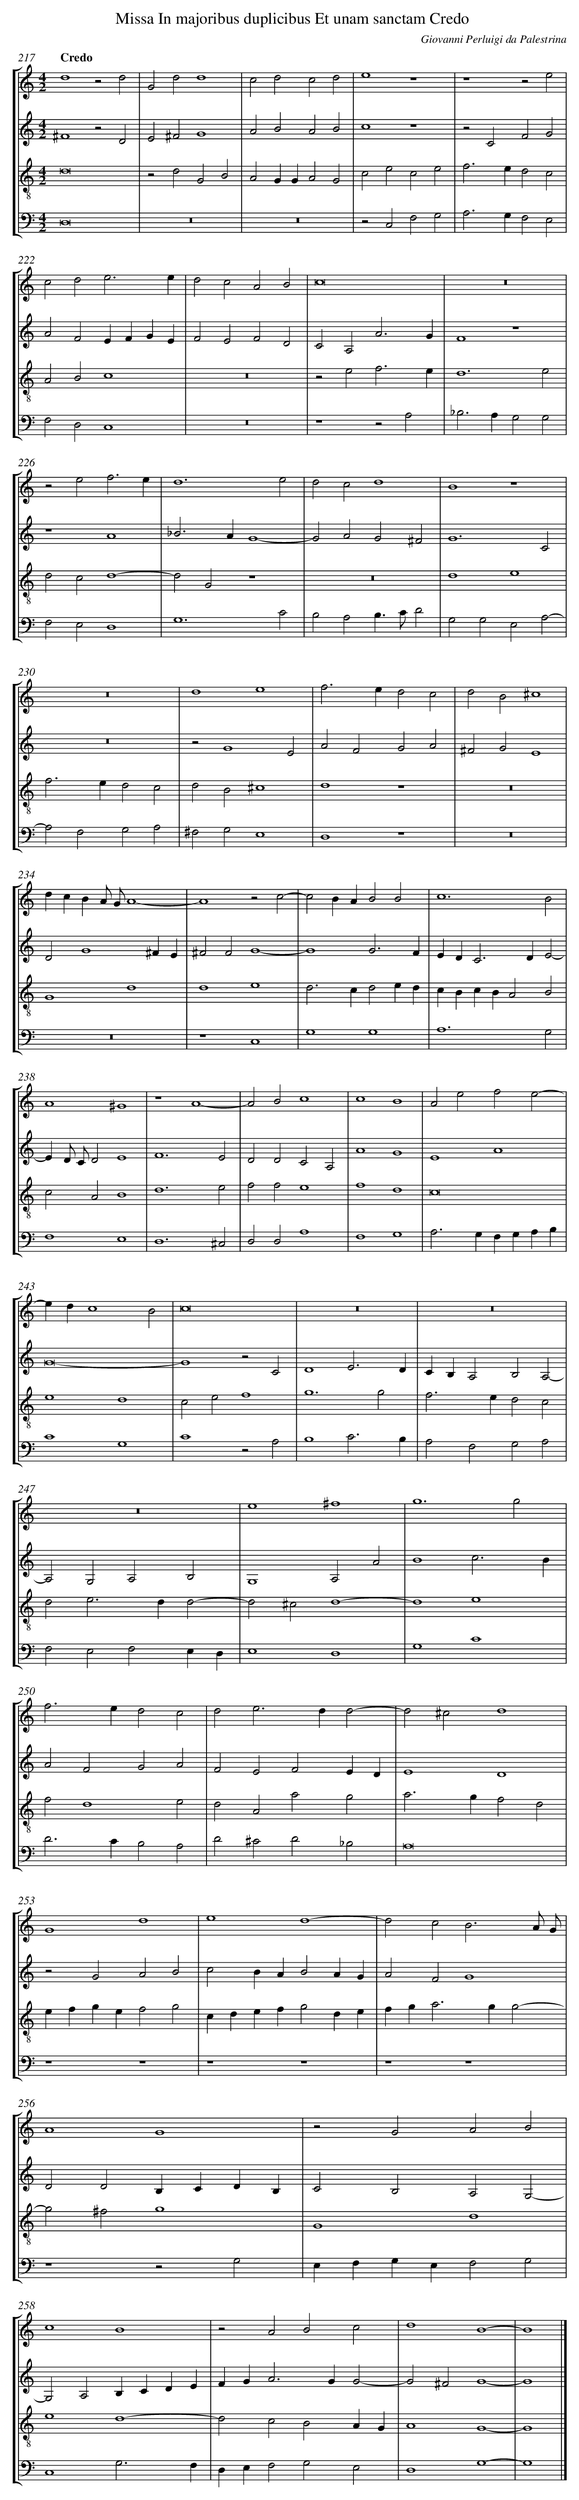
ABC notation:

X:1
T: Missa In majoribus duplicibus Et unam sanctam Credo
C: Giovanni Perluigi da Palestrina
L: 1/4
M: 4/2
Q: "Credo"
%%staves [1 2 3 4]
V: 1 clef=treble
V: 2 clef=treble
V: 3 clef=treble-8
V: 4 clef=bass
K: C
[V:1] d4z2d2 |
[V:2] ^F4z2D2 |
[V:3] d8 |
[V:4] D,8 |
[V:1] G2d2d4 |
[V:2] E2^F2G4 |
[V:3] z2d2G2B2 |
[V:4] z8 |
[V:1] c2d2c2d2 |
[V:2] A2B2A2B2 |
[V:3] A2GGA2G2 |
[V:4] z8 |
[V:1] e4z4 |
[V:2] c4z4 |
[V:3] c2e2c2e2 |
[V:4] z2C,2F,2G,2 |
[V:1] z4z2e2 |
[V:2] z2C2F2G2 |
[V:3] f2>e2d2c2 |
[V:4] A,2>G,2F,2E,2 |
[V:1] c2d2e3e |
[V:2] A2F2EFGE |
[V:3] A2B2c4 |
[V:4] F,2D,2C,4 |
[V:1] d2c2A2B2 |
[V:2] F2E2F2D2 |
[V:3] z8 |
[V:4] z8 |
[V:1] c8 |
[V:2] C2A,2A3G |
[V:3] z2e2f3e |
[V:4] z4z2A,2 |
[V:1] z8 |
[V:2] F4z4 |
[V:3] d6e2 |
[V:4] _B,2>A,2G,2G,2 |
[V:1] z2e2f3e |
[V:2] z4A4 |
[V:3] d2c2d4- |
[V:4] F,2E,2D,4 |
[V:1] d6e2 |
[V:2] _B2>A2G4- |
[V:3] d2G2z4 |
[V:4] G,6C2 |
[V:1] d2c2d4 |
[V:2] G2A2G2^F2 |
[V:3] z8 |
[V:4] B,2A,2B,>CD2 |
[V:1] B4z4 |
[V:2] G6C2 |
[V:3] d4e4 |
[V:4] G,2G,2E,2A,2- |
[V:1] z8 |
[V:2] z8 |
[V:3] f2>e2d2c2 |
[V:4] A,2F,2G,2A,2 |
[V:1] d4e4 |
[V:2] z2G4E2 |
[V:3] d2B2^c4 |
[V:4] ^F,2G,2E,4 |
[V:1] f2>e2d2c2 |
[V:2] A2F2G2A2 |
[V:3] d4z4 |
[V:4] D,4z4 |
[V:1] d2B2^c4 |
[V:2] ^F2G2E4 |
[V:3] z8 |
[V:4] z8 |
[V:1] dcBA/ G/A4- |
[V:2] D2G4^FE |
[V:3] G4d4 |
[V:4] z8 |
[V:1] A4z2c2- |
[V:2] ^F2F2G4- |
[V:3] d4e4 |
[V:4] z4C,4 |
[V:1] c2BAB2B2 |
[V:2] G4G3F |
[V:3] d2>c2d2ed |
[V:4] G,4G,4 |
[V:1] c6B2 |
[V:2] ED2<C2DE2- |
[V:3] cBcBA2B2 |
[V:4] A,6G,2 |
[V:1] A4^G4 |
[V:2] ED/ C/D2E4 |
[V:3] c2A2B4 |
[V:4] F,4E,4 |
[V:1] z4A4- |
[V:2] F6E2 |
[V:3] d6e2 |
[V:4] D,6^C,2 |
[V:1] A2B2c4 |
[V:2] D2D2C2A,2 |
[V:3] f2f2e4 |
[V:4] D,2D,2A,4 |
[V:1] c4B4 |
[V:2] A4G4 |
[V:3] f4d4 |
[V:4] F,4G,4 |
[V:1] A2e2f2e2- |
[V:2] E4A4 |
[V:3] c8 |
[V:4] A,2>G,2F,G,A,B, |
[V:1] edc4B2 |
[V:2] G8- |
[V:3] e4d4 |
[V:4] C4G,4 |
[V:1] c8 |
[V:2] G4z2C2 |
[V:3] c2e2f4 |
[V:4] C4z2A,2 |
[V:1] z8 |
[V:2] D4E3D |
[V:3] g6g2 |
[V:4] B,4C3B, |
[V:1] z8 |
[V:2] CB,A,2B,2A,2- |
[V:3] f2>e2d2c2 |
[V:4] A,2F,2G,2A,2 |
[V:1] z8 |
[V:2] A,2G,2A,2B,2 |
[V:3] d2e2>d2d2- |
[V:4] F,2E,2F,2E,D, |
[V:1] e4^f4 |
[V:2] G,4A,2A2 |
[V:3] d2^c2d4- |
[V:4] E,4D,4 |
[V:1] g6g2 |
[V:2] B4c3B |
[V:3] d4e4 |
[V:4] G,4C4 |
[V:1] f2>e2d2c2 |
[V:2] A2F2G2A2 |
[V:3] f2d4e2 |
[V:4] D2>C2B,2A,2 |
[V:1] d2e2>d2d2- |
[V:2] F2E2F2ED |
[V:3] d2A2a2g2 |
[V:4] D2^C2D2_B,2 |
[V:1] d2^c2d4 |
[V:2] E4D4 |
[V:3] a2>g2f2d2 |
[V:4] A,8 |
[V:1] G4d4 |
[V:2] z2G2A2B2 |
[V:3] efgef2g2 |
[V:4] z4z4 |
[V:1] e4d4- |
[V:2] c2BAB2AG |
[V:3] cdefg2de |
[V:4] z4z4 |
[V:1] d2c2B3A/ G/ |
[V:2] A2F2G4 |
[V:3] fg2<a2gg2- |
[V:4] z4z4 |
[V:1] A4G4 |
[V:2] D2D2B,CDB, |
[V:3] g2^f2g4 |
[V:4] z4z2G,2 |
[V:1] z2G2A2B2 |
[V:2] C2B,2A,2G,2- |
[V:3] G4d4 |
[V:4] E,F,G,E,F,2G,2 |
[V:1] c4B4 |
[V:2] G,2A,2B,CDE |
[V:3] e4d4- |
[V:4] C,4G,3F, |
[V:1] z2A2B2c2 |
[V:2] FG2<A2GG2- |
[V:3] d2c2B2AG |
[V:4] D,E,F,2G,2E,2 |
[V:1] d4B4- |
[V:2] G2^F2G4- |
[V:3] A4G4- |
[V:4] D,4G,4- |
[V:1] B4 |]
[V:2] G4 |]
[V:3] G4 |]
[V:4] G,4 |]
